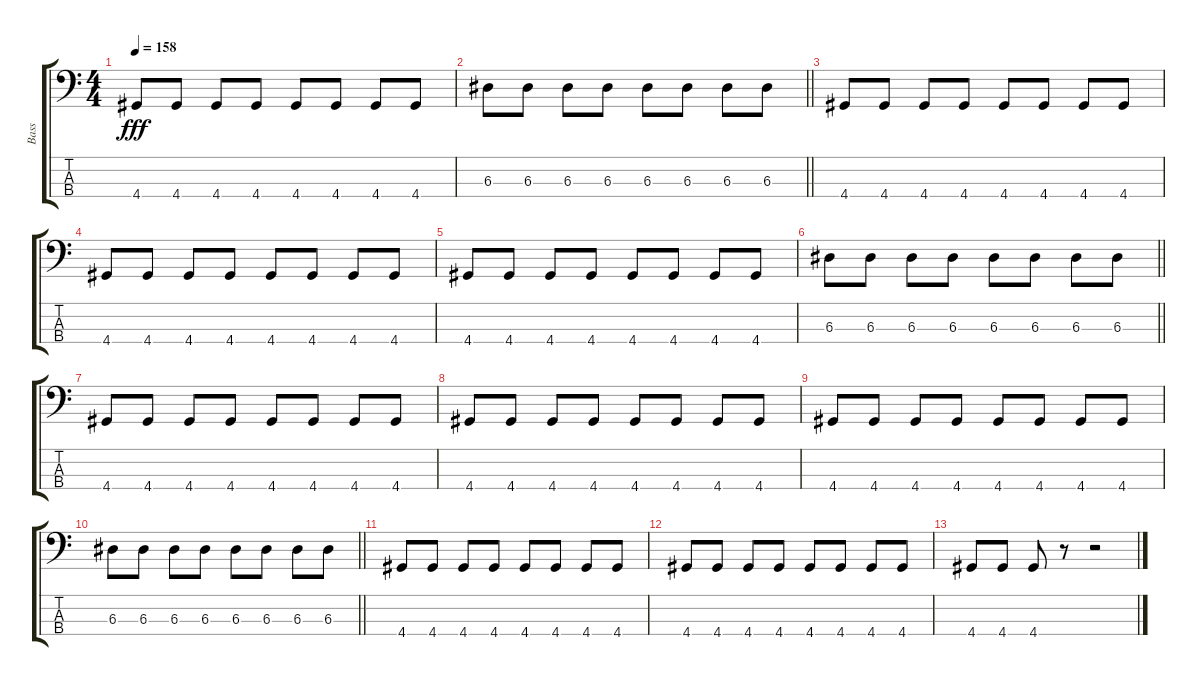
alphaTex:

\track ("Bass" "Bass") {instrument electricbasspick}
\staff {score tabs}
\tuning (G2 D2 A1 E1) {hide}
\ts (4 4)
\tempo 158
\clef f4
\ks c
4.4.8{dy fff} 4.4.8 4.4.8 4.4.8 4.4.8 4.4.8 4.4.8 4.4.8 |
\barLineRight lightlight
6.3.8 6.3.8 6.3.8 6.3.8 6.3.8 6.3.8 6.3.8 6.3.8 |
4.4.8 4.4.8 4.4.8 4.4.8 4.4.8 4.4.8 4.4.8 4.4.8 |
4.4.8 4.4.8 4.4.8 4.4.8 4.4.8 4.4.8 4.4.8 4.4.8 |
4.4.8 4.4.8 4.4.8 4.4.8 4.4.8 4.4.8 4.4.8 4.4.8 |
\barLineRight lightlight
6.3.8 6.3.8 6.3.8 6.3.8 6.3.8 6.3.8 6.3.8 6.3.8 |
4.4.8 4.4.8 4.4.8 4.4.8 4.4.8 4.4.8 4.4.8 4.4.8 |
4.4.8 4.4.8 4.4.8 4.4.8 4.4.8 4.4.8 4.4.8 4.4.8 |
4.4.8 4.4.8 4.4.8 4.4.8 4.4.8 4.4.8 4.4.8 4.4.8 |
\barLineRight lightlight
6.3.8 6.3.8 6.3.8 6.3.8 6.3.8 6.3.8 6.3.8 6.3.8 |
4.4.8 4.4.8 4.4.8 4.4.8 4.4.8 4.4.8 4.4.8 4.4.8 |
4.4.8 4.4.8 4.4.8 4.4.8 4.4.8 4.4.8 4.4.8 4.4.8 |
4.4.8 4.4.8 4.4.8 r.8 r.2
